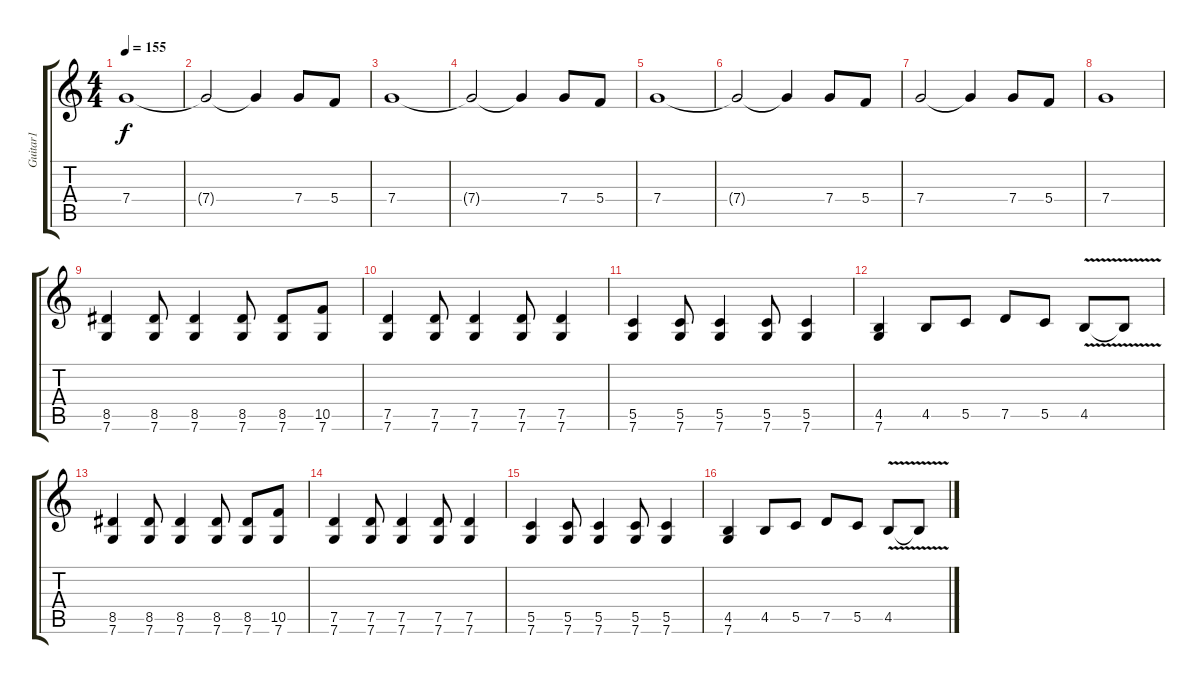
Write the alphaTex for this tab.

\track ("Guitar1" "Guitar1") {instrument distortionguitar}
\staff {score tabs}
\tuning (D4 A3 F3 C3 G2 C2) {hide}
\ts (4 4)
\tempo 155
\clef g2
\ks c
7.4.1{dy f} |
7.4{t}.2 7.4{t}.4 7.4.8 5.4.8 |
7.4.1 |
7.4{t}.2 7.4{t}.4 7.4.8 5.4.8 |
7.4.1 |
7.4{t}.2 7.4{t}.4 7.4.8 5.4.8 |
7.4.2 7.4{t}.4 7.4.8 5.4.8 |
7.4.1 |
(8.5 7.6).4 (8.5 7.6).8 (8.5 7.6).4 (8.5 7.6).8 (8.5 7.6).8 (10.5 7.6).8 |
(7.5 7.6).4 (7.5 7.6).8 (7.5 7.6).4 (7.5 7.6).8 (7.5 7.6).4 |
(5.5 7.6).4 (5.5 7.6).8 (5.5 7.6).4 (5.5 7.6).8 (5.5 7.6).4 |
(4.5 7.6).4 4.5.8 5.5.8 7.5.8 5.5.8 4.5{v}.8 4.5{t}.8 |
(8.5 7.6).4 (8.5 7.6).8 (8.5 7.6).4 (8.5 7.6).8 (8.5 7.6).8 (10.5 7.6).8 |
(7.5 7.6).4 (7.5 7.6).8 (7.5 7.6).4 (7.5 7.6).8 (7.5 7.6).4 |
(5.5 7.6).4 (5.5 7.6).8 (5.5 7.6).4 (5.5 7.6).8 (5.5 7.6).4 |
(4.5 7.6).4 4.5.8 5.5.8 7.5.8 5.5.8 4.5{v}.8 4.5{t}.8
